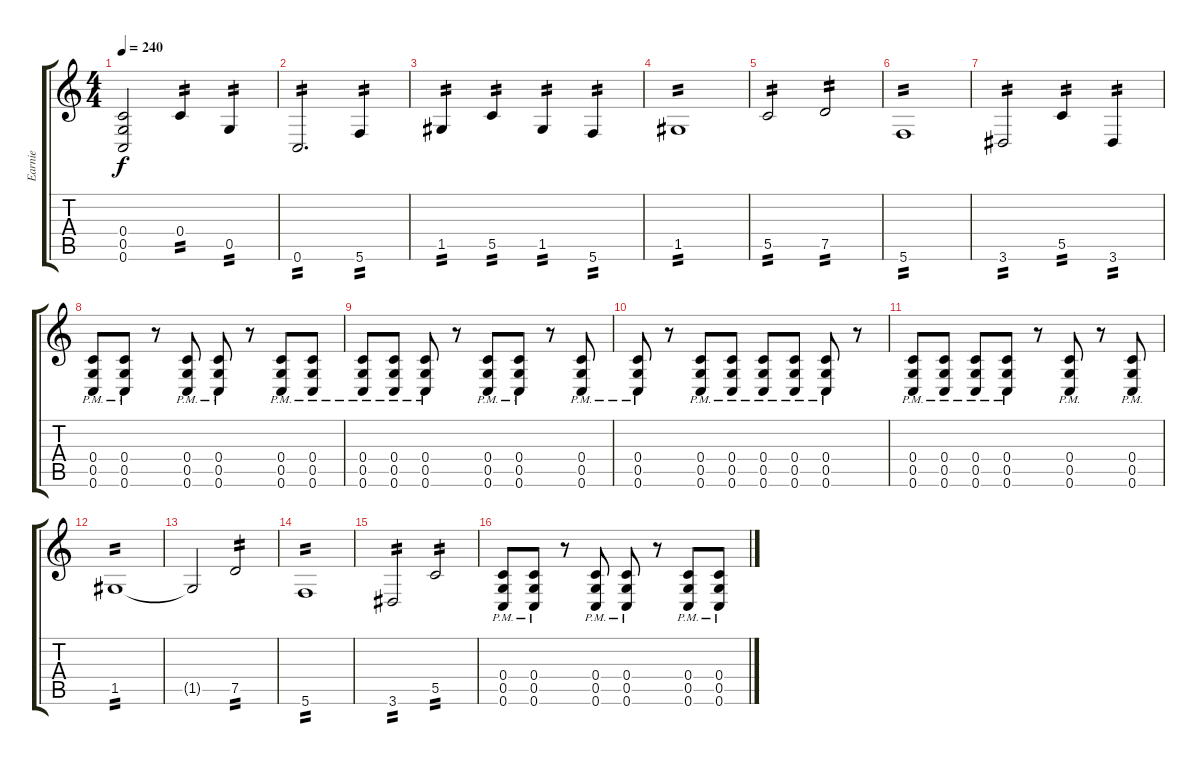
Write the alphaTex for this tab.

\track ("Earnie" "Earnie") {instrument overdrivenguitar}
\staff {score tabs}
\tuning (D4 A3 F3 C3 G2 C2) {hide}
\ts (4 4)
\tempo 240
\clef g2
\ks c
(0.4{t} 0.5{t} 0.6{t}).2{dy f} 0.4.4{tp 2} 0.5.4{tp 2} |
0.6.2{d tp 2} 5.6.4{tp 2} |
1.5.4{tp 2} 5.5.4{tp 2} 1.5.4{tp 2} 5.6.4{tp 2} |
1.5.1{tp 2} |
5.5.2{tp 2} 7.5.2{tp 2} |
5.6.1{tp 2} |
3.6.2{tp 2} 5.5.4{tp 2} 3.6.4{tp 2} |
(0.4{pm} 0.5{pm} 0.6{pm}).8 (0.4{pm} 0.5{pm} 0.6{pm}).8 r.8 (0.4{pm} 0.5{pm} 0.6{pm}).8 (0.4{pm} 0.5{pm} 0.6{pm}).8 r.8 (0.4{pm} 0.5{pm} 0.6{pm}).8 (0.4{pm} 0.5{pm} 0.6{pm}).8 |
(0.4{pm} 0.5{pm} 0.6{pm}).8 (0.4{pm} 0.5{pm} 0.6{pm}).8 (0.4{pm} 0.5{pm} 0.6{pm}).8 r.8 (0.4{pm} 0.5{pm} 0.6{pm}).8 (0.4{pm} 0.5{pm} 0.6{pm}).8 r.8 (0.4{pm} 0.5{pm} 0.6{pm}).8 |
(0.4{pm} 0.5{pm} 0.6{pm}).8 r.8 (0.4{pm} 0.5{pm} 0.6{pm}).8 (0.4{pm} 0.5{pm} 0.6{pm}).8 (0.4{pm} 0.5{pm} 0.6{pm}).8 (0.4{pm} 0.5{pm} 0.6{pm}).8 (0.4{pm} 0.5{pm} 0.6{pm}).8 r.8 |
(0.4{pm} 0.5{pm} 0.6{pm}).8 (0.4{pm} 0.5{pm} 0.6{pm}).8 (0.4{pm} 0.5{pm} 0.6{pm}).8 (0.4{pm} 0.5{pm} 0.6{pm}).8 r.8 (0.4{pm} 0.5{pm} 0.6{pm}).8 r.8 (0.4{pm} 0.5{pm} 0.6{pm}).8 |
1.5.1{tp 2} |
1.5{t}.2 7.5.2{tp 2} |
5.6.1{tp 2} |
3.6.2{tp 2} 5.5.2{tp 2} |
(0.4{pm} 0.5{pm} 0.6{pm}).8 (0.4{pm} 0.5{pm} 0.6{pm}).8 r.8 (0.4{pm} 0.5{pm} 0.6{pm}).8 (0.4{pm} 0.5{pm} 0.6{pm}).8 r.8 (0.4{pm} 0.5{pm} 0.6{pm}).8 (0.4{pm} 0.5{pm} 0.6{pm}).8
